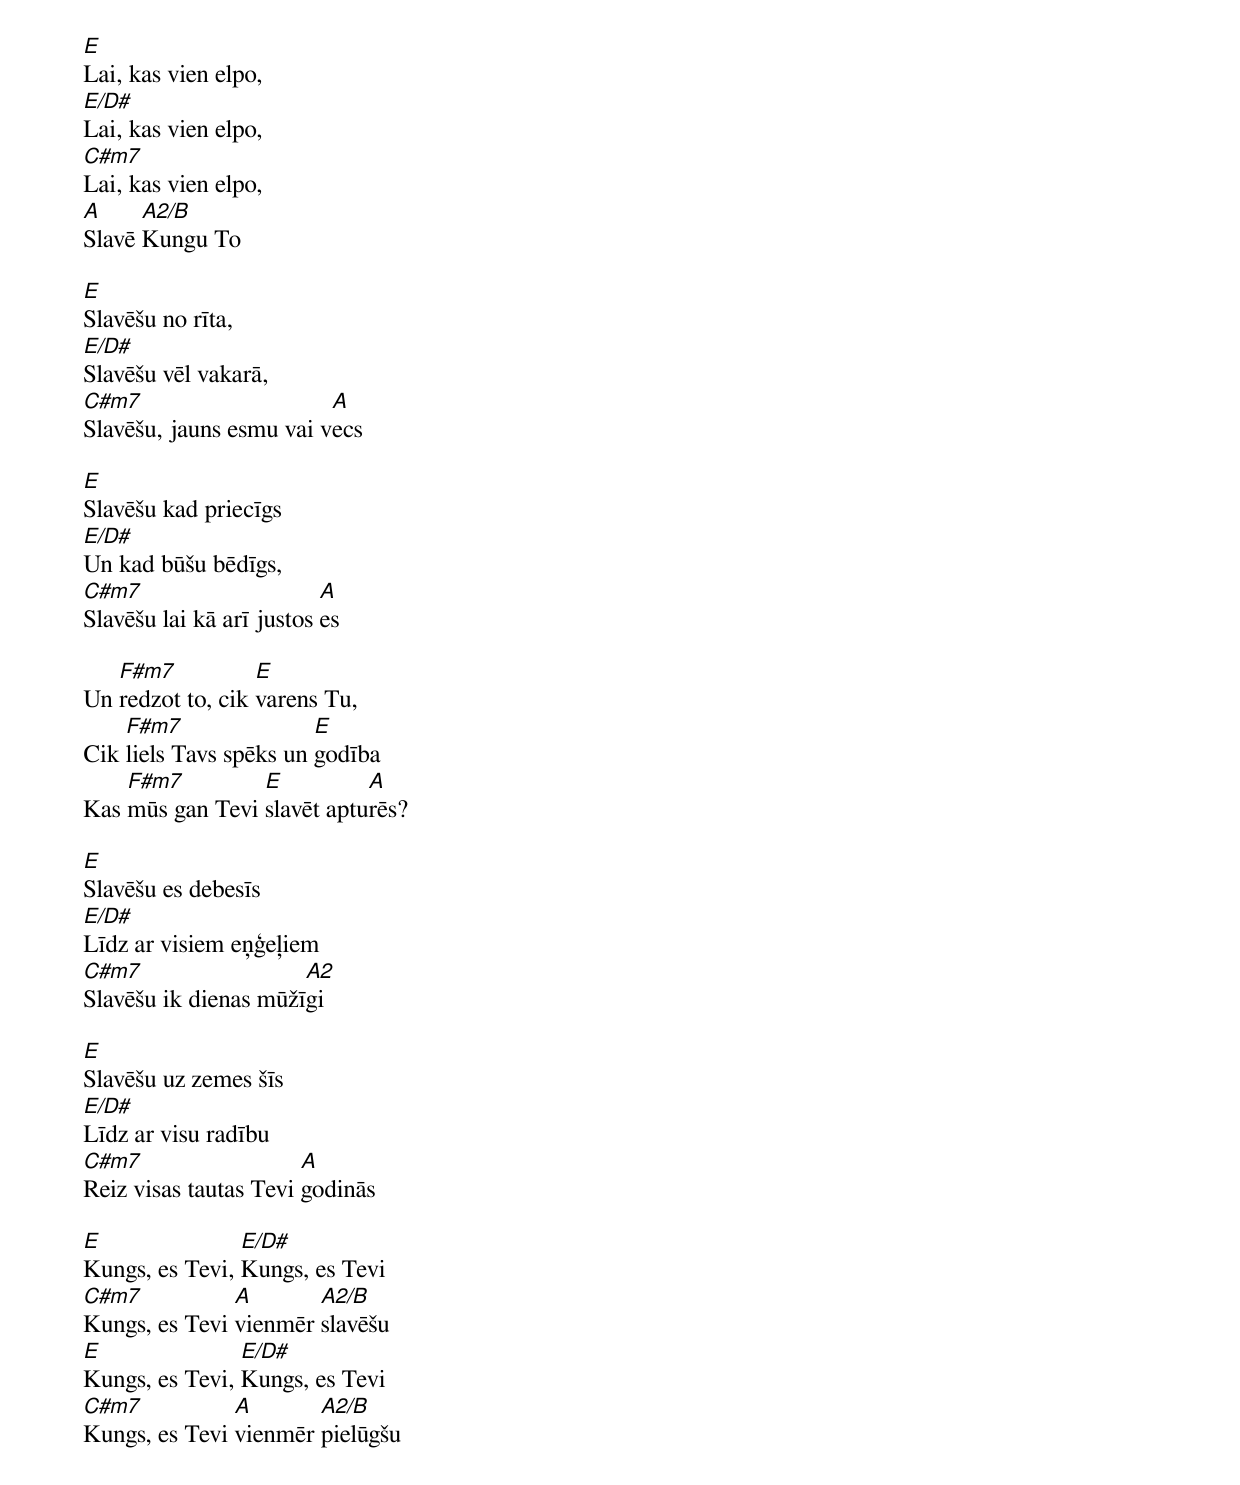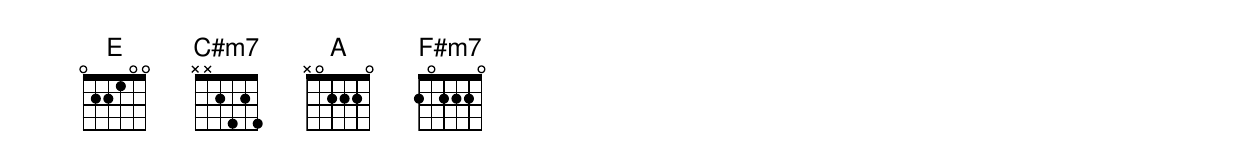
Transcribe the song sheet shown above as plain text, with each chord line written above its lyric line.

E
Lai, kas vien elpo,
E/D#
Lai, kas vien elpo,
C#m7
Lai, kas vien elpo,
A     A2/B
Slavē Kungu To

E
Slavēšu no rīta,
E/D#
Slavēšu vēl vakarā,
C#m7                     A
Slavēšu, jauns esmu vai vecs

E
Slavēšu kad priecīgs
E/D#
Un kad būšu bēdīgs,
C#m7                      A
Slavēšu lai kā arī justos es

   F#m7           E
Un redzot to, cik varens Tu,
    F#m7                E
Cik liels Tavs spēks un godība
    F#m7         E          A
Kas mūs gan Tevi slavēt apturēs?

E
Slavēšu es debesīs
E/D#
Līdz ar visiem eņģeļiem
C#m7                  A2
Slavēšu ik dienas mūžīgi

E
Slavēšu uz zemes šīs
E/D#
Līdz ar visu radību
C#m7                   A
Reiz visas tautas Tevi godinās

E               E/D#
Kungs, es Tevi, Kungs, es Tevi
C#m7           A       A2/B
Kungs, es Tevi vienmēr slavēšu
E               E/D#
Kungs, es Tevi, Kungs, es Tevi
C#m7           A       A2/B
Kungs, es Tevi vienmēr pielūgšu
